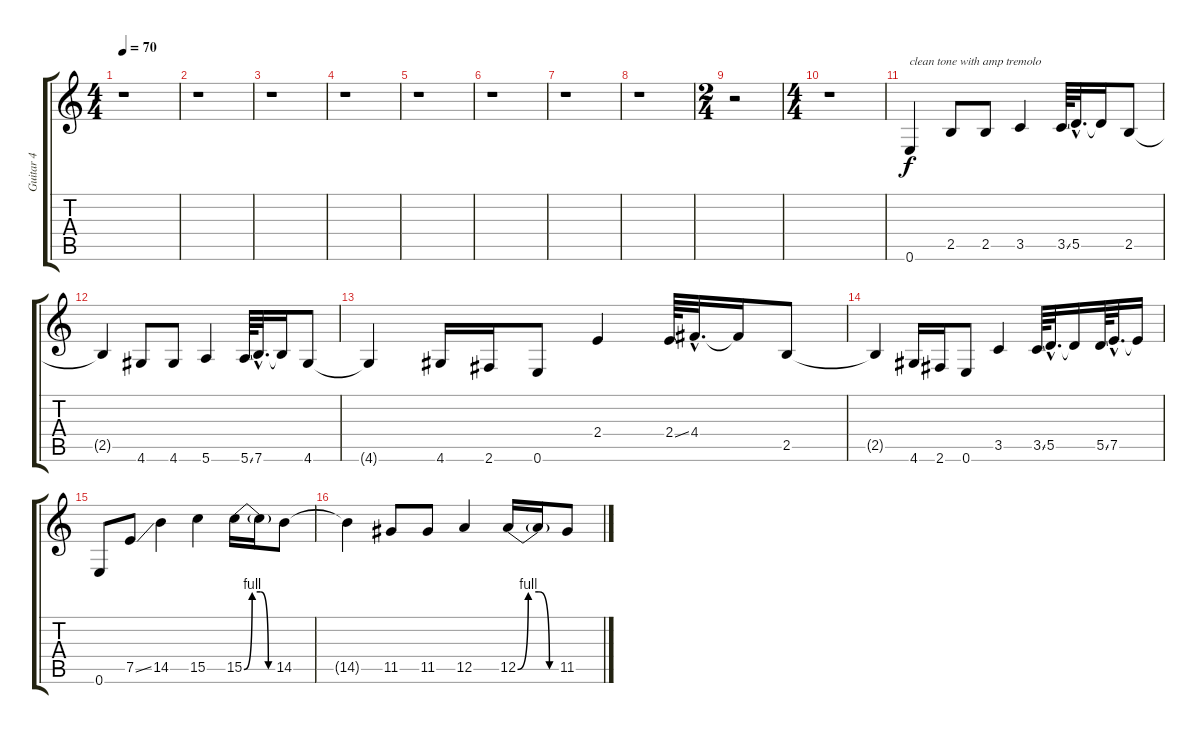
\track ("Guitar 4" "Guitar 4") {instrument electricguitarclean}
\staff {score tabs}
\tuning (E4 B3 G3 D3 A2 E2) {hide}
\ts (4 4)
\tempo 70
\clef g2
\ks c
r.1{dy f} |
r.1 |
r.1 |
r.1 |
r.1 |
r.1 |
r.1 |
r.1 |
\ts (2 4)
r.2 |
\ts (4 4)
r.1 |
0.6.4{txt "clean tone with amp tremolo"} 2.5.8 2.5.8 3.5.4 3.5{ss}.64 5.5{hac}.32{d} 5.5{t}.16 2.5.8 |
2.5{t}.4 4.6.8 4.6.8 5.6.4 5.6{ss}.64 7.6{hac}.32{d} 7.6{t}.16 4.6.8 |
4.6{t}.4 4.6.16 2.6.16 0.6.8 2.4.4 2.4{ss}.64 4.4{hac}.32{d} 4.4{t}.16 2.5.8 |
2.5{t}.4 4.6.16 2.6.16 0.6.8 3.5.4 3.5{ss}.64 5.5{hac}.32{d} 5.5{t}.16 5.5{ss}.64 7.5{hac}.32{d} 7.5{t}.16 |
0.6.8 7.5{ss}.8 14.5.4 15.5.4 15.5{be (custom 0 0 15 4 30 4 45 0 60 0)}.16 15.5{t}.16 14.5.8 |
14.5{t}.4 11.5.8 11.5.8 12.5.4 12.5{be (custom 0 0 15 4 30 4 45 0 60 0)}.16 12.5{t}.16 11.5.8
